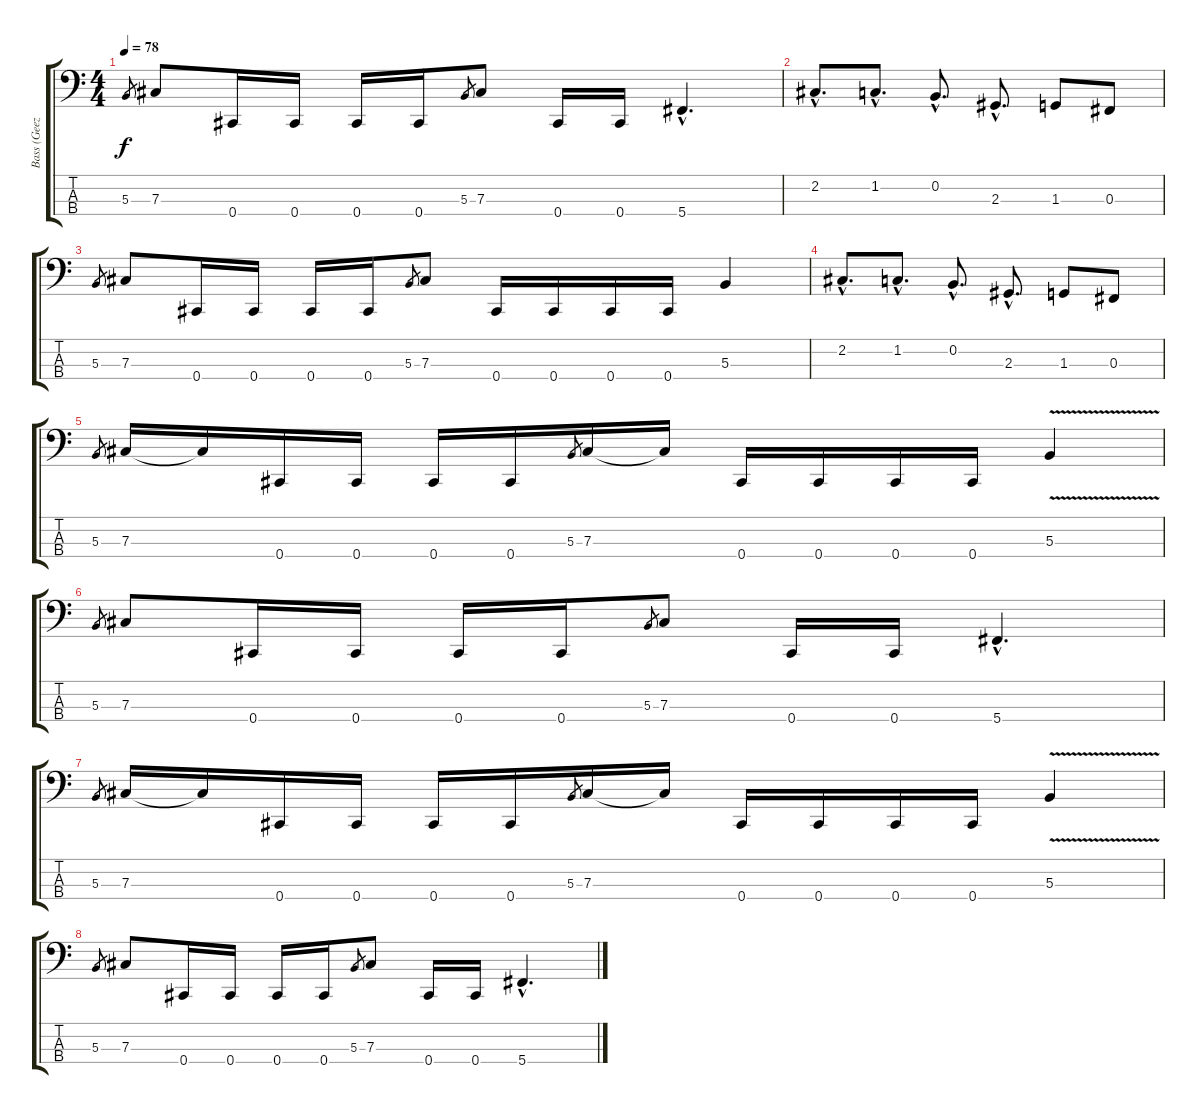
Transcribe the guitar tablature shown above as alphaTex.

\track ("Bass (Geeze Butler)" "Bass (Geez") {instrument electricbassfinger}
\staff {score tabs}
\tuning (E2 B1 Gb1 Db1) {hide}
\ts (4 4)
\tempo 78
\clef f4
\ks c
5.3.8{gr dy f} 7.3.8 0.4.16 0.4.16 0.4.16 0.4.16 5.3.8{gr} 7.3.8 0.4.16 0.4.16 5.4{hac}.4{d} |
2.2{hac}.8{d} 1.2{hac}.8{d} 0.2{hac}.8{d} 2.3{hac}.8{d} 1.3.8 0.3.8 |
5.3.8{gr} 7.3.8 0.4.16 0.4.16 0.4.16 0.4.16 5.3.8{gr} 7.3.8 0.4.16 0.4.16 0.4.16 0.4.16 5.3.4 |
2.2{hac}.8{d} 1.2{hac}.8{d} 0.2{hac}.8{d} 2.3{hac}.8{d} 1.3.8 0.3.8 |
5.3.8{gr} 7.3.16 7.3{t}.16 0.4.16 0.4.16 0.4.16 0.4.16 5.3.8{gr} 7.3.16 7.3{t}.16 0.4.16 0.4.16 0.4.16 0.4.16 5.3{v}.4 |
5.3.8{gr} 7.3.8 0.4.16 0.4.16 0.4.16 0.4.16 5.3.8{gr} 7.3.8 0.4.16 0.4.16 5.4{hac}.4{d} |
5.3.8{gr} 7.3.16 7.3{t}.16 0.4.16 0.4.16 0.4.16 0.4.16 5.3.8{gr} 7.3.16 7.3{t}.16 0.4.16 0.4.16 0.4.16 0.4.16 5.3{v}.4 |
5.3.8{gr} 7.3.8 0.4.16 0.4.16 0.4.16 0.4.16 5.3.8{gr} 7.3.8 0.4.16 0.4.16 5.4{hac}.4{d}
